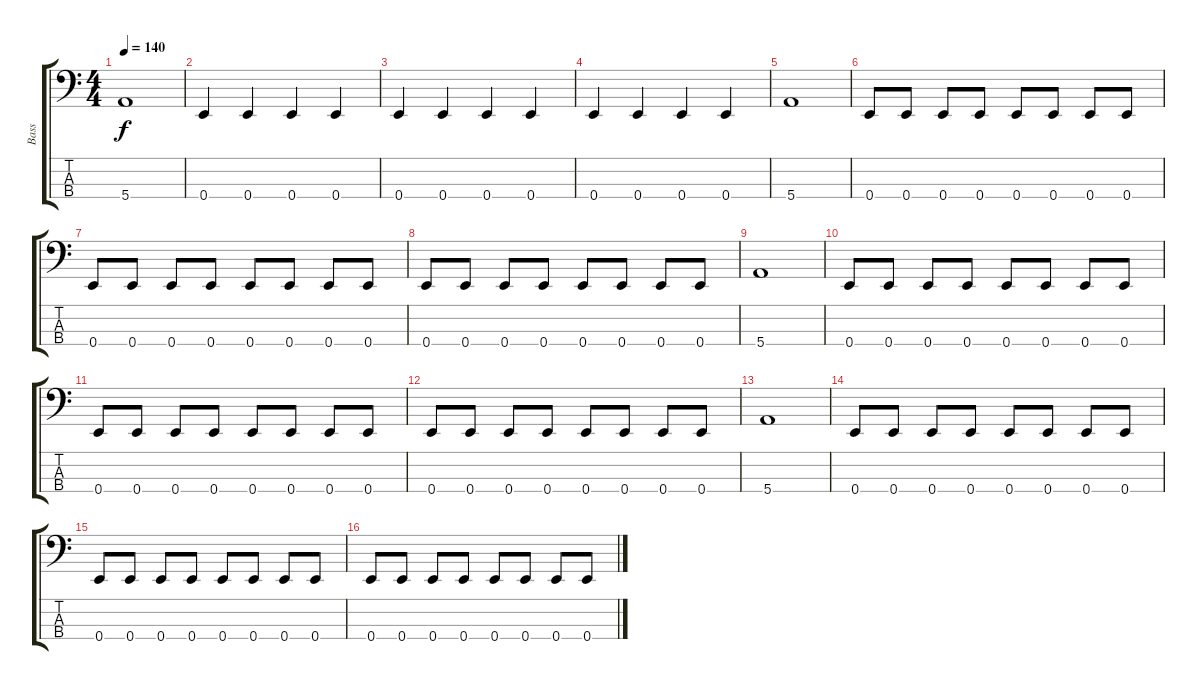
\track ("Bass" "Bass") {instrument electricbassfinger}
\staff {score tabs}
\tuning (G2 D2 A1 E1) {hide}
\ts (4 4)
\tempo 140
\clef f4
\ks c
5.4.1{dy f} |
0.4.4 0.4.4 0.4.4 0.4.4 |
0.4.4 0.4.4 0.4.4 0.4.4 |
0.4.4 0.4.4 0.4.4 0.4.4 |
5.4.1 |
0.4.8 0.4.8 0.4.8 0.4.8 0.4.8 0.4.8 0.4.8 0.4.8 |
0.4.8 0.4.8 0.4.8 0.4.8 0.4.8 0.4.8 0.4.8 0.4.8 |
0.4.8 0.4.8 0.4.8 0.4.8 0.4.8 0.4.8 0.4.8 0.4.8 |
5.4.1 |
0.4.8 0.4.8 0.4.8 0.4.8 0.4.8 0.4.8 0.4.8 0.4.8 |
0.4.8 0.4.8 0.4.8 0.4.8 0.4.8 0.4.8 0.4.8 0.4.8 |
0.4.8 0.4.8 0.4.8 0.4.8 0.4.8 0.4.8 0.4.8 0.4.8 |
5.4.1 |
0.4.8 0.4.8 0.4.8 0.4.8 0.4.8 0.4.8 0.4.8 0.4.8 |
0.4.8 0.4.8 0.4.8 0.4.8 0.4.8 0.4.8 0.4.8 0.4.8 |
0.4.8 0.4.8 0.4.8 0.4.8 0.4.8 0.4.8 0.4.8 0.4.8
